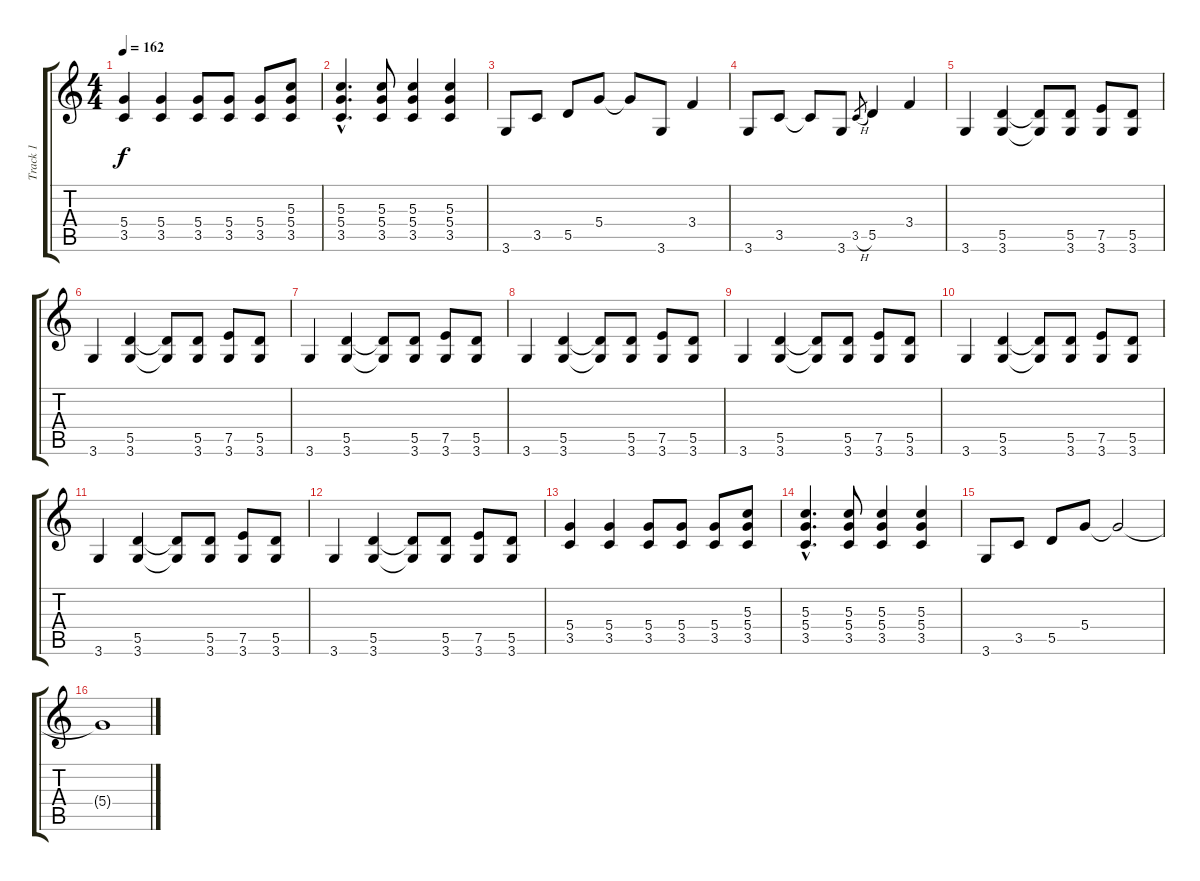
\track ("Track 1" "Track 1") {instrument overdrivenguitar}
\staff {score tabs}
\tuning (E4 B3 G3 D3 A2 E2) {hide}
\ts (4 4)
\tempo 162
\clef g2
\ks c
(5.4 3.5).4{dy f} (5.4 3.5).4 (5.4 3.5).8 (5.4 3.5).8 (5.4 3.5).8 (5.3 5.4 3.5).8 |
(5.3{hac} 5.4{hac} 3.5{hac}).4{d} (5.3 5.4 3.5).8 (5.3 5.4 3.5).4 (5.3 5.4 3.5).4 |
3.6.8 3.5.8 5.5.8 5.4.8 5.4{t}.8 3.6.8 3.4.4 |
3.6.8 3.5.8 3.5{t}.8 3.6.8 3.5{h}.8{gr} 5.5.4 3.4.4 |
3.6.4 (5.5 3.6).4 (5.5{t} 3.6{t}).8 (5.5 3.6).8 (7.5 3.6).8 (5.5 3.6).8 |
3.6.4 (5.5 3.6).4 (5.5{t} 3.6{t}).8 (5.5 3.6).8 (7.5 3.6).8 (5.5 3.6).8 |
3.6.4 (5.5 3.6).4 (5.5{t} 3.6{t}).8 (5.5 3.6).8 (7.5 3.6).8 (5.5 3.6).8 |
3.6.4 (5.5 3.6).4 (5.5{t} 3.6{t}).8 (5.5 3.6).8 (7.5 3.6).8 (5.5 3.6).8 |
3.6.4 (5.5 3.6).4 (5.5{t} 3.6{t}).8 (5.5 3.6).8 (7.5 3.6).8 (5.5 3.6).8 |
3.6.4 (5.5 3.6).4 (5.5{t} 3.6{t}).8 (5.5 3.6).8 (7.5 3.6).8 (5.5 3.6).8 |
3.6.4 (5.5 3.6).4 (5.5{t} 3.6{t}).8 (5.5 3.6).8 (7.5 3.6).8 (5.5 3.6).8 |
3.6.4 (5.5 3.6).4 (5.5{t} 3.6{t}).8 (5.5 3.6).8 (7.5 3.6).8 (5.5 3.6).8 |
(5.4 3.5).4 (5.4 3.5).4 (5.4 3.5).8 (5.4 3.5).8 (5.4 3.5).8 (5.3 5.4 3.5).8 |
(5.3{hac} 5.4{hac} 3.5{hac}).4{d} (5.3 5.4 3.5).8 (5.3 5.4 3.5).4 (5.3 5.4 3.5).4 |
3.6.8 3.5.8 5.5.8 5.4.8 5.4{t}.2 |
5.4{t}.1
